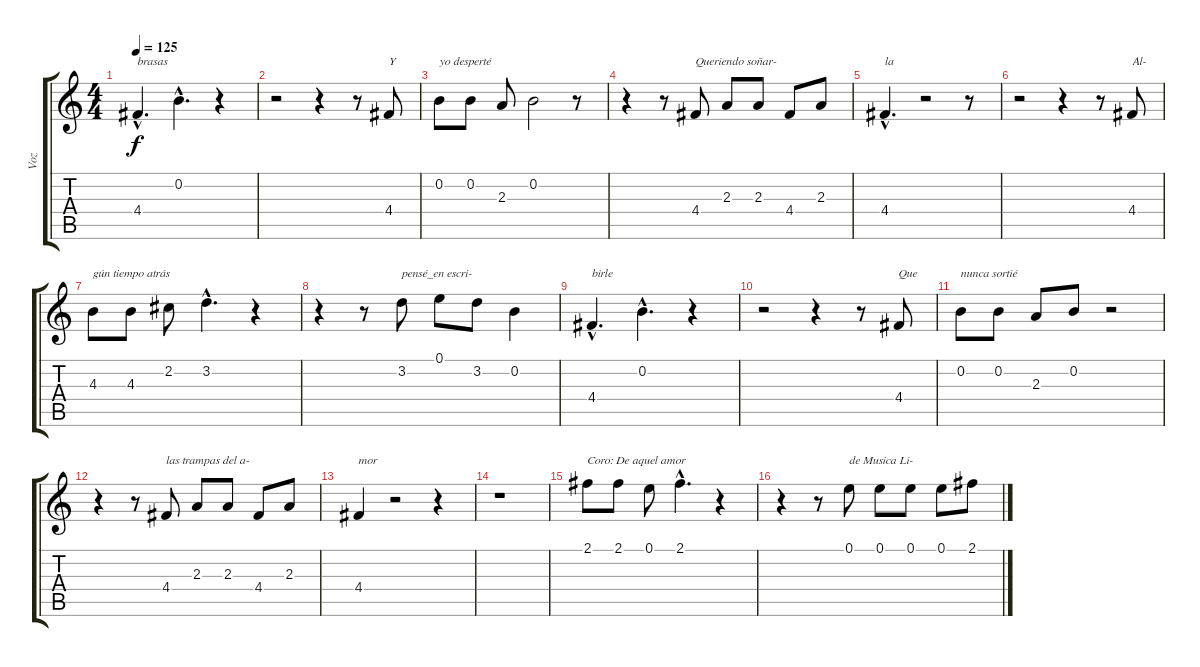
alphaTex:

\track ("Voz" "Voz") {instrument contrabass}
\staff {score tabs}
\tuning (E4 B3 G3 D3 A2 E2) {hide}
\ts (4 4)
\tempo 125
\clef g2
\ks c
4.4{hac}.4{d txt "brasas" dy f} 0.2{hac}.4{d} r.4 |
r.2 r.4 r.8 4.4.8{txt "Y"} |
0.2.8{txt "yo desperté"} 0.2.8 2.3.8 0.2.2 r.8 |
r.4 r.8 4.4.8{txt "Queriendo soñar-"} 2.3.8 2.3.8 4.4.8 2.3.8 |
4.4{hac}.4{d txt "la"} r.2 r.8 |
r.2 r.4 r.8 4.4.8{txt "Al-"} |
4.3.8{txt "gún tiempo atrás"} 4.3.8 2.2.8 3.2{hac}.4{d} r.4 |
r.4 r.8 3.2.8{txt "pensé_en escri-"} 0.1.8 3.2.8 0.2.4 |
4.4{hac}.4{d txt "birle"} 0.2{hac}.4{d} r.4 |
r.2 r.4 r.8 4.4.8{txt "Que"} |
0.2.8{txt "nunca sortié"} 0.2.8 2.3.8 0.2.8 r.2 |
r.4 r.8 4.4.8{txt "las trampas del a-"} 2.3.8 2.3.8 4.4.8 2.3.8 |
4.4.4{txt "mor"} r.2 r.4 |
r.1 |
2.1.8{txt "Coro: De aquel amor"} 2.1.8 0.1.8 2.1{hac}.4{d} r.4 |
r.4 r.8 0.1.8{txt "de Musica Li-"} 0.1.8 0.1.8 0.1.8 2.1.8
